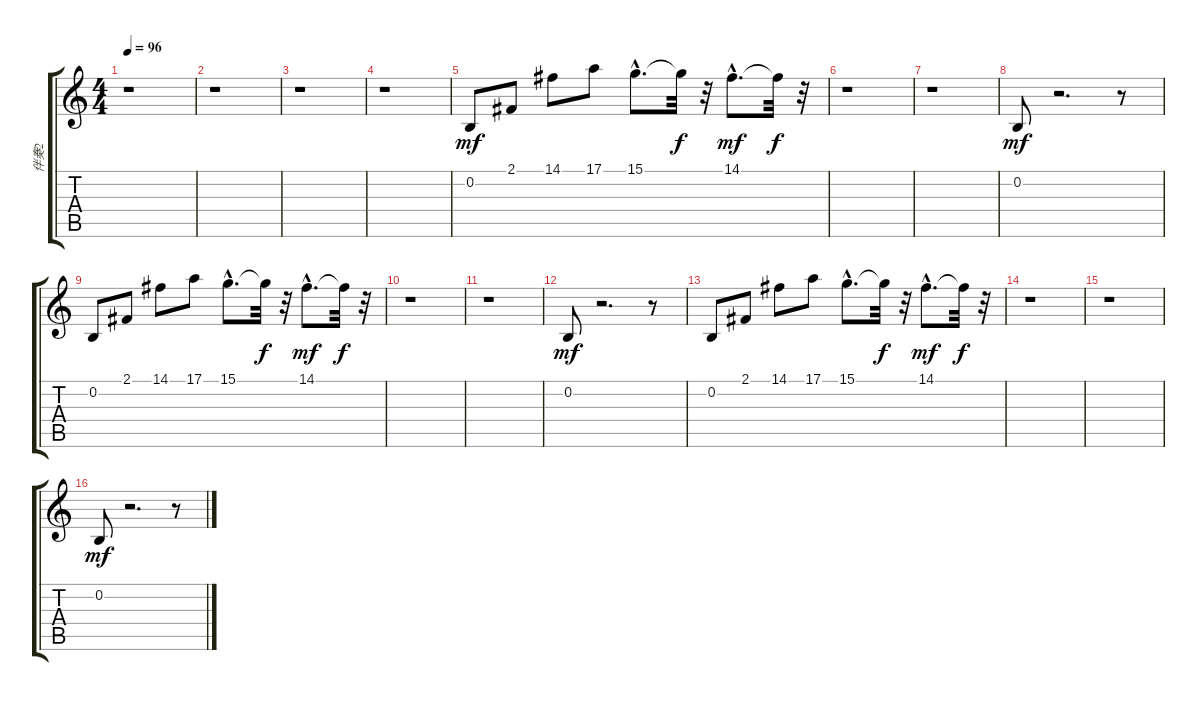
\track ("伴奏2" "伴奏2") {instrument acousticgrandpiano}
\staff {score tabs}
\tuning (E4 B3 G3 D3 A2 E2) {hide}
\ts (4 4)
\tempo 96
\clef g2
\ks c
r.1{dy f} |
r.1 |
r.1 |
r.1 |
0.2.8{dy mf} 2.1.8 14.1.8 17.1.8 15.1{hac}.8{d} 15.1{t}.32{dy f} r.32 14.1{hac}.8{d dy mf} 14.1{t}.32{dy f} r.32 |
r.1 |
r.1 |
0.2.8{dy mf} r.2{d} r.8 |
0.2.8 2.1.8 14.1.8 17.1.8 15.1{hac}.8{d} 15.1{t}.32{dy f} r.32 14.1{hac}.8{d dy mf} 14.1{t}.32{dy f} r.32 |
r.1 |
r.1 |
0.2.8{dy mf} r.2{d} r.8 |
0.2.8 2.1.8 14.1.8 17.1.8 15.1{hac}.8{d} 15.1{t}.32{dy f} r.32 14.1{hac}.8{d dy mf} 14.1{t}.32{dy f} r.32 |
r.1 |
r.1 |
0.2.8{dy mf} r.2{d} r.8
